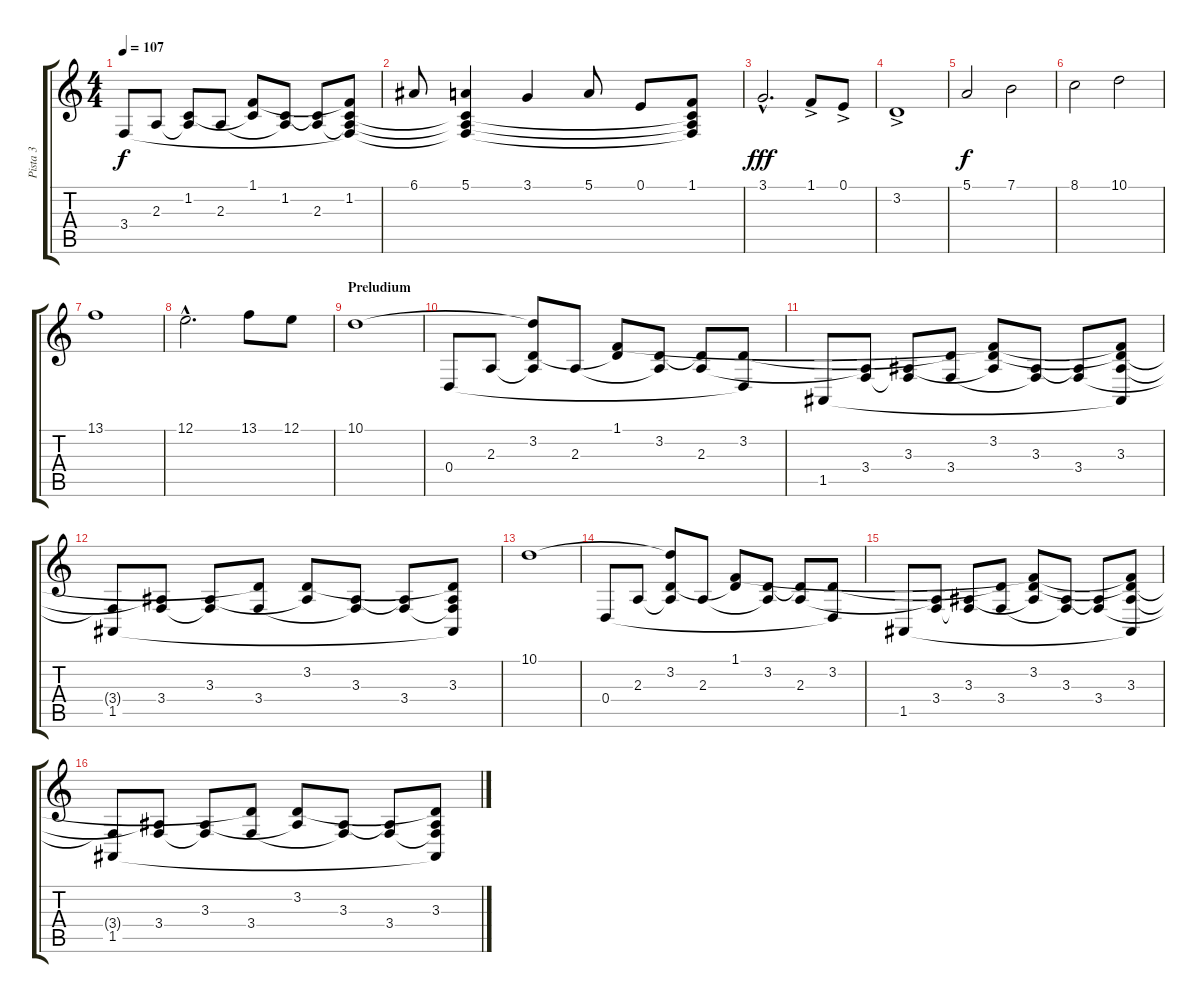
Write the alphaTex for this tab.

\track ("Pista 3" "Pista 3") {instrument fx1rain}
\staff {score tabs}
\tuning (E4 B3 G3 D3 A2 E2) {hide}
\ts (4 4)
\tempo 107
\clef g2
\ks c
3.4.8{dy f} 2.3.8 (1.2 2.3{t}).8 2.3.8 (1.1 1.2{t}).8 (1.2 2.3{t}).8 (1.2{t} 2.3).8 (1.1{t} 1.2 2.3{t} 3.4{t}).8 |
6.1.8 (5.1 1.2{t} 2.3{t} 3.4{t}).4 3.1.4 5.1.8 0.1.8 (1.1 1.2{t} 2.3{t} 3.4{t}).8 |
3.1{hac}.2{d dy fff volume 10} 1.1{ac}.8 0.1{ac}.8 |
3.2{ac}.1 |
5.1.2{dy f} 7.1.2 |
8.1.2 10.1.2 |
13.1.1 |
12.1{hac}.2{d} 13.1.8 12.1.8 |
\section ("" "Preludium")
10.1.1 |
0.4.8 2.3.8 (10.1{t} 3.2 2.3{t}).8 2.3.8 (1.1 3.2{t}).8 (3.2 2.3{t}).8 (3.2{t} 2.3).8 (3.2 0.4{t}).8 |
1.5.8 (2.3{t} 3.4).8 (3.3 3.4{t}).8 (3.2{t} 3.4).8 (1.1{t} 3.2 3.3{t}).8 (3.3 3.4{t}).8 (3.3{t} 3.4).8 (1.1{t} 3.2{t} 3.3 1.5{t}).8 |
(3.4{t} 1.5).8 (3.3{t} 3.4).8 (3.3 3.4{t}).8 (3.2{t} 3.4).8 (3.2 3.3{t}).8 (3.3 3.4{t}).8 (3.3{t} 3.4).8 (3.2{t} 3.3 3.4{t} 1.5{t}).8 |
10.1.1 |
0.4.8 2.3.8 (10.1{t} 3.2 2.3{t}).8 2.3.8 (1.1 3.2{t}).8 (3.2 2.3{t}).8 (3.2{t} 2.3).8 (3.2 0.4{t}).8 |
1.5.8 (2.3{t} 3.4).8 (3.3 3.4{t}).8 (3.2{t} 3.4).8 (1.1{t} 3.2 3.3{t}).8 (3.3 3.4{t}).8 (3.3{t} 3.4).8 (1.1{t} 3.2{t} 3.3 1.5{t}).8 |
(3.4{t} 1.5).8 (3.3{t} 3.4).8 (3.3 3.4{t}).8 (3.2{t} 3.4).8 (3.2 3.3{t}).8 (3.3 3.4{t}).8 (3.3{t} 3.4).8 (3.2{t} 3.3 3.4{t} 1.5{t}).8
